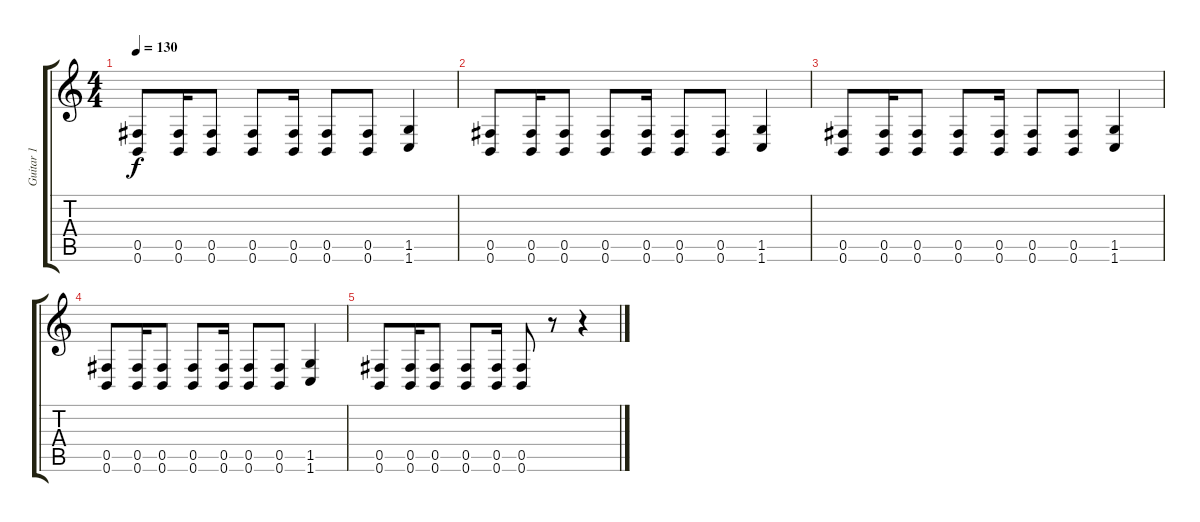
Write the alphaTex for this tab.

\track ("Guitar 1" "Guitar 1") {instrument distortionguitar}
\staff {score tabs}
\tuning (Db4 Ab3 E3 B2 Gb2 B1) {hide}
\ts (4 4)
\tempo 130
\clef g2
\ks c
(0.5 0.6).8{dy f} (0.5 0.6).16 (0.5 0.6).8 (0.5 0.6).8 (0.5 0.6).16 (0.5 0.6).8 (0.5 0.6).8 (1.5 1.6).4 |
(0.5 0.6).8 (0.5 0.6).16 (0.5 0.6).8 (0.5 0.6).8 (0.5 0.6).16 (0.5 0.6).8 (0.5 0.6).8 (1.5 1.6).4 |
(0.5 0.6).8 (0.5 0.6).16 (0.5 0.6).8 (0.5 0.6).8 (0.5 0.6).16 (0.5 0.6).8 (0.5 0.6).8 (1.5 1.6).4 |
(0.5 0.6).8 (0.5 0.6).16 (0.5 0.6).8 (0.5 0.6).8 (0.5 0.6).16 (0.5 0.6).8 (0.5 0.6).8 (1.5 1.6).4 |
(0.5 0.6).8 (0.5 0.6).16 (0.5 0.6).8 (0.5 0.6).8 (0.5 0.6).16 (0.5 0.6).8 r.8 r.4
